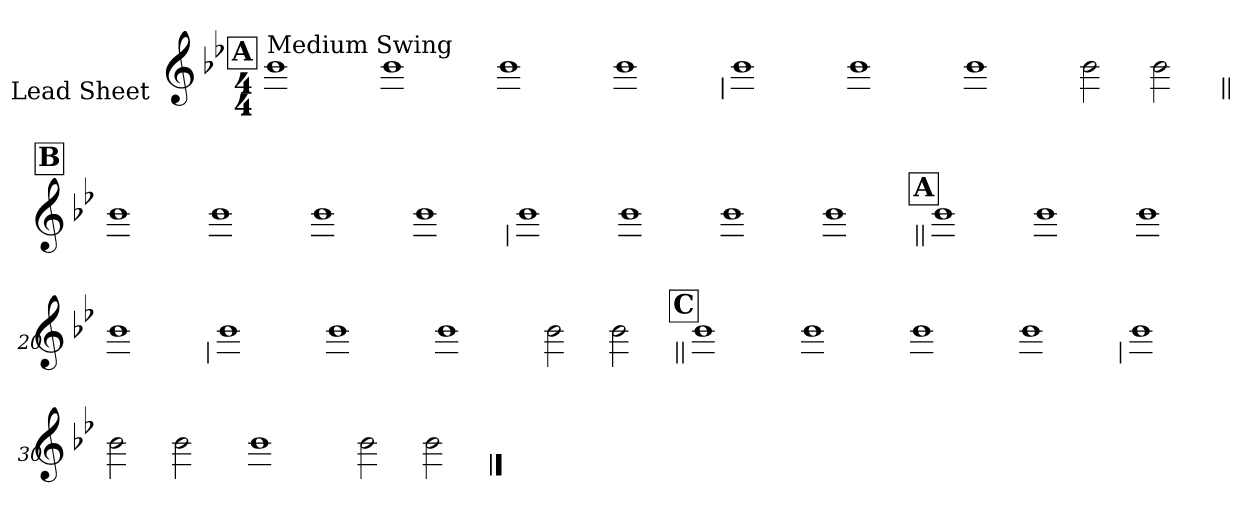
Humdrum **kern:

**kern
*part1
*staff1
*I"Lead Sheet
*stria0
*clefG2
*k[b-e-]
*B-:
*M4/4
!!LO:REH:place=s1:a:t=A
=1||
!LO:TX:a:t=Medium Swing
1b-
=2-
1b-
=3-
1b-
=4-
1b-
!!LO:LB:g=z
=5
1b-
=6-
1b-
=7-
1b-
=8-
2b-
2b-
!!LO:LB:g=z
!!LO:REH:place=s1:a:t=B
=9||
1b-
=10-
1b-
=11-
1b-
=12-
1b-
!!LO:LB:g=z
=13
1b-
=14-
1b-
=15-
1b-
=16-
1b-
!!LO:LB:g=z
!!LO:REH:place=s1:a:t=A
=17||
1b-
=18-
1b-
=19-
1b-
=20-
1b-
!!LO:LB:g=z
=21
1b-
=22-
1b-
=23-
1b-
=24-
2b-
2b-
!!LO:LB:g=z
!!LO:REH:place=s1:a:t=C
=25||
1b-
=26-
1b-
=27-
1b-
=28-
1b-
!!LO:LB:g=z
=29
1b-
=30-
2b-
2b-
=31-
1b-
=32-
2b-
2b-
==
*-
